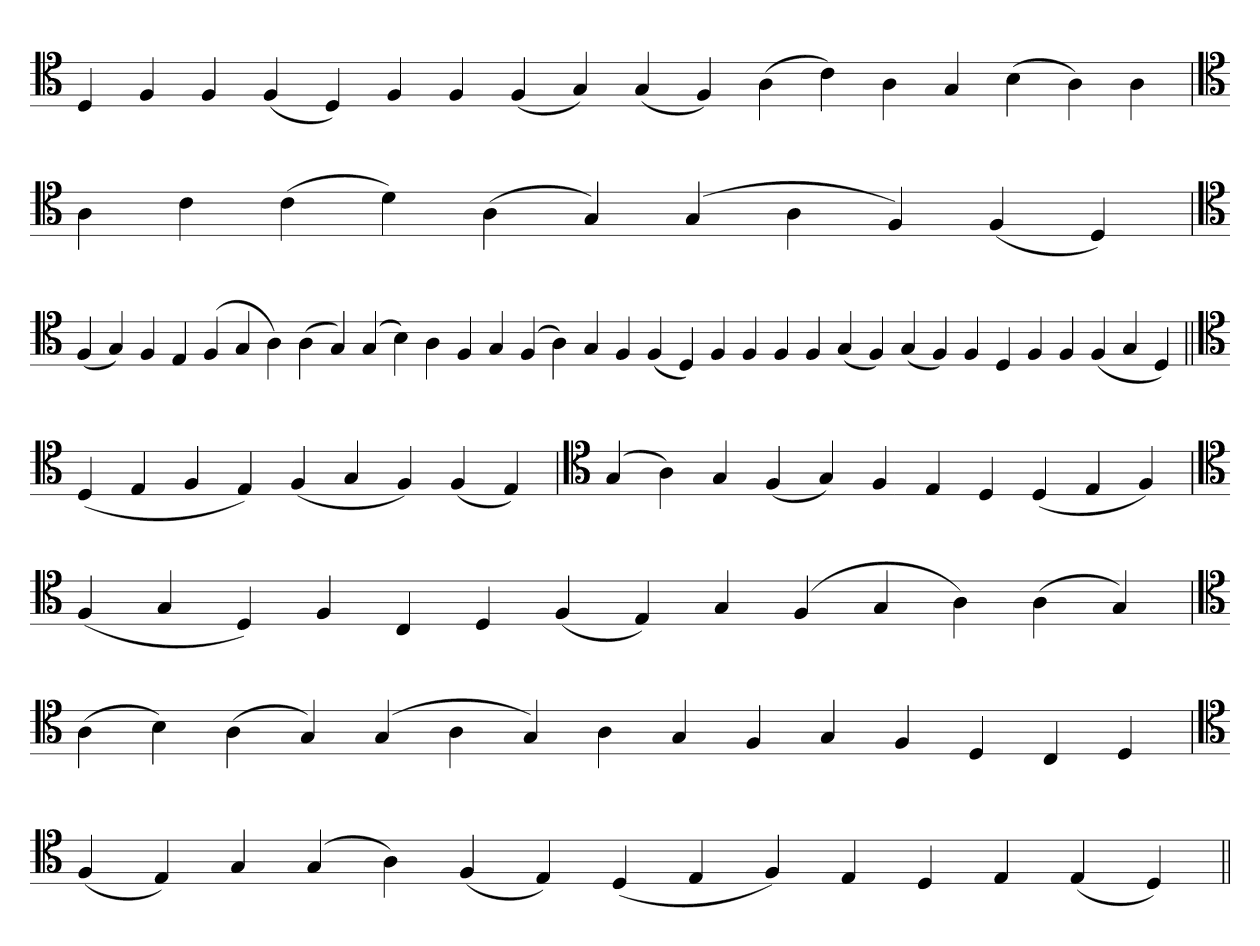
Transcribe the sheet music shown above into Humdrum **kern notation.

**kern
*part1
*staff1
*clefC4
=
4D
4F
4F
(4F
4D)
4F
4F
(4F
4G)
(4G
4F)
(4A
4c)
4A
4G
(4B
4A)
4A
=
*clefC4
4A
4c
(4c
4d)
(4A
4G)
(4G
4A
4F)
(4F
4D)
=`
*clefC4
(4F
4G)
4F
4E
(4F
4G
4A)
(4A
4G)
(4G
4B)
4A
4F
4G
(4F
4A)
4G
4F
(4F
4D)
4F
4F
4F
4F
(4G
4F)
(4G
4F)
4F
4D
4F
4F
(4F
4G
4D)
=||
*clefC4
(4D
4E
4F
4E)
(4F
4G
4F)
(4F
4E)
=`
*clefC4
(4G
4A)
4G
(4F
4G)
4F
4E
4D
(4D
4E
4F)
='
*clefC4
(4F
4G
4D)
4F
4C
4D
(4F
4E)
4G
(4F
4G
4A)
(4A
4G)
='
*clefC4
(4A
4B)
(4A
4G)
(4G
4A
4G)
4A
4G
4F
4G
4F
4D
4C
4D
=`
*clefC4
(4F
4E)
4G
(4G
4A)
(4F
4E)
(4D
4E
4F)
4E
4D
4E
(4E
4D)
=||
*-
